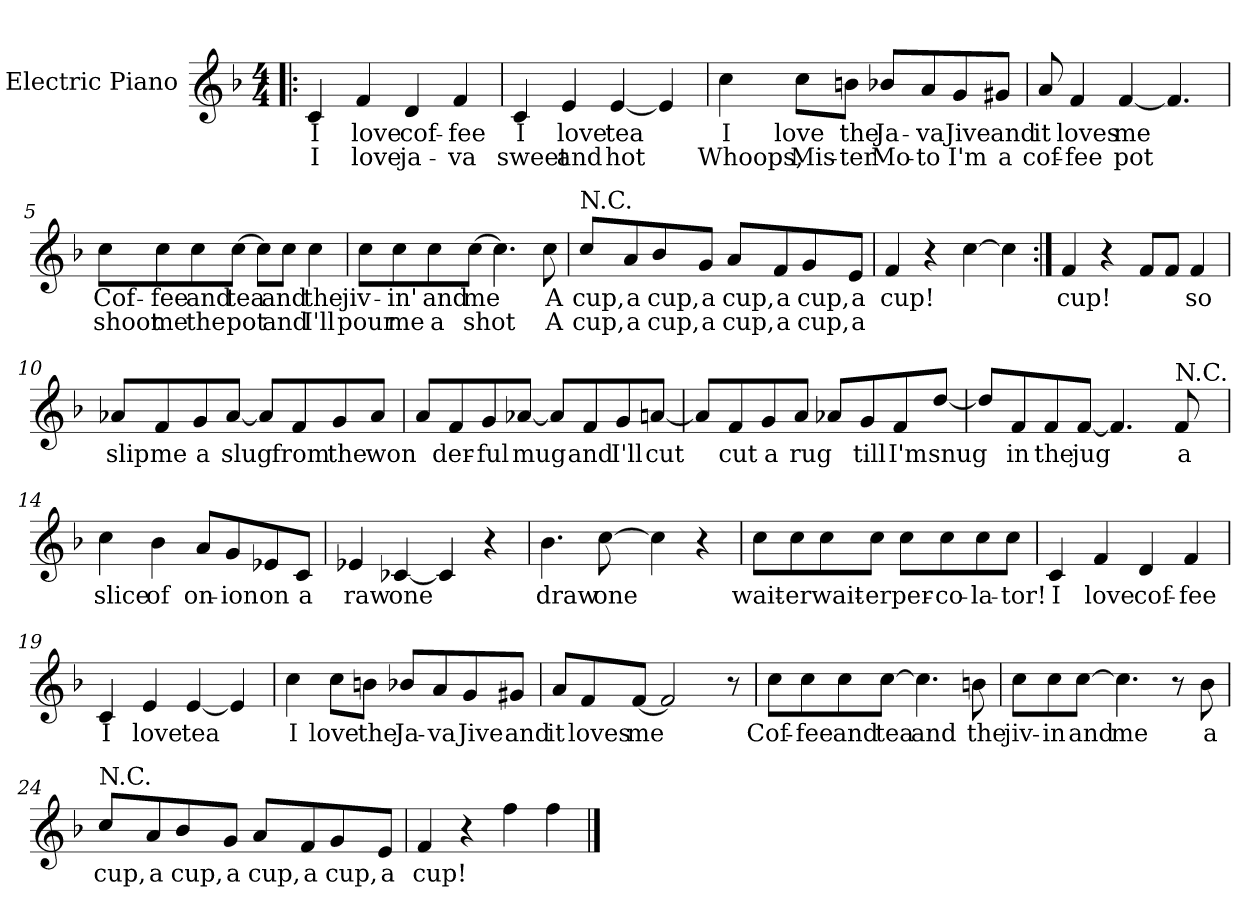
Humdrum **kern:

**kern	**text	**text
*part1	*part1	*part1
*staff1	*staff1	*staff1
*I"Electric Piano	*	*
*I'E.Pno	*	*
*clefG2	*	*
*k[b-]	*	*
*F:	*	*
*M4/4	*	*
=1!|:	=1!|:	=1!|:
4c/	I	I
4f/	love	love
4d/	cof-	ja-
4f/	-fee	-va
=2	=2	=2
4c/	I	sweet
4e/	love	and
[4e/	tea	hot
4e/]	.	.
=3	=3	=3
4cc\	I	Whoops,
8cc\L	love	Mis-
8bn\J	the	-ter
8b-X/L	Ja-	Mo-
8a/	-va	to
8g/	Jive	I'm
8g#X/J	and	a
=4	=4	=4
8a/	it	cof-
4f/	loves	-fee
[4f/	me	pot
4.f/]	.	.
!!LO:LB:g=z
=5	=5	=5
8cc\L	Cof-	shoot
8cc\	-fee	me
8cc\	and	the
[8cc\J	tea	pot
8cc\L]	.	.
8cc\J	and	and
4cc\	the	I'll
=6	=6	=6
8cc\L	jiv-	pour
8cc\	-in'	me
8cc\	and	a
[8cc\J	me	shot
4.cc\]	.	.
8cc\	A	A
=7	=7	=7
!LO:TX:a:t=N.C.	!	!
8cc/L	cup,	cup,
8a/	a	a
8b-/	cup,	cup,
8g/J	a	a
8a/L	cup,	cup,
8f/	a	a
8g/	cup,	cup,
8e/J	a	a
=8	=8	=8
4f/	cup!	.
4r	.	.
[4cc\	.	.
4cc\]	.	.
!!LO:LB:g=z
=9:|!	=9:|!	=9:|!
4f/	cup!	.
4r	.	.
8f/L	.	.
8f/J	.	.
4f/	so	.
=10	=10	=10
8a-X/L	slip	.
8f/	me	.
8g/	a	.
[8a-/J	slug	.
8a-/L]	.	.
8f/	from	.
8g/	the	.
8a-/J	-won	.
=11	=11	=11
8a/L	.	.
8f/	der-	.
8g/	-ful	.
[8a-X/J	mug	.
8a-/L]	.	.
8f/	and	.
8g/	I'll	.
[8an/J	cut	.
=12	=12	=12
8a/L]	.	.
8f/	cut	.
8g/	a	.
8a/J	rug	.
8a-X/L	.	.
8g/	till	.
8f/	I'm	.
[8dd/J	snug	.
!!LO:LB:g=z
=13	=13	=13
8dd/L]	.	.
8f/	in	.
8f/	the	.
[8f/J	jug	.
4.f/]	.	.
!LO:TX:a:t=N.C.	!	!
8f/	a	.
=14	=14	=14
4cc\	slice	.
4b-\	of	.
8a/L	on-	.
8g/	-ion	.
8e-X/	on	.
8c/J	a	.
=15	=15	=15
4e-X/	raw	.
[4c-X/	one	.
4c-/]	.	.
4r	.	.
=16	=16	=16
4.b-\	draw	.
[8cc\	one	.
4cc\]	.	.
4r	.	.
!!LO:LB:g=z
=17	=17	=17
8cc\L	wait-	.
8cc\	-er	.
8cc\	wait-	.
8cc\J	-er	.
8cc\L	per-	.
8cc\	-co-	.
8cc\	-la-	.
8cc\J	-tor!	.
=18	=18	=18
4c/	I	.
4f/	love	.
4d/	cof-	.
4f/	-fee	.
=19	=19	=19
4c/	I	.
4e/	love	.
[4e/	tea	.
4e/]	.	.
=20	=20	=20
4cc\	I	.
8cc\L	love	.
8bn\J	the	.
8b-X/L	Ja-	.
8a/	-va	.
8g/	Jive	.
8g#X/J	and	.
!!LO:LB:g=z
=21	=21	=21
8a/L	it	.
8f/	loves	.
[8f/J	me	.
2f/]	.	.
8r	.	.
=22	=22	=22
8cc\L	Cof-	.
8cc\	-fee	.
8cc\	and	.
[8cc\J	tea	.
4.cc\]	and	.
8bn\	the	.
=23	=23	=23
8cc\L	jiv-	.
8cc\	-in	.
[8cc\J	and	.
4.cc\]	me	.
8r	.	.
8b-\	a	.
=24	=24	=24
!LO:TX:a:t=N.C.	!	!
8cc/L	cup,	.
8a/	a	.
8b-/	cup,	.
8g/J	a	.
8a/L	cup,	.
8f/	a	.
8g/	cup,	.
8e/J	a	.
=25	=25	=25
4f/	cup!	.
4r	.	.
4ff\	.	.
4ff\	.	.
==	==	==
*-	*-	*-
